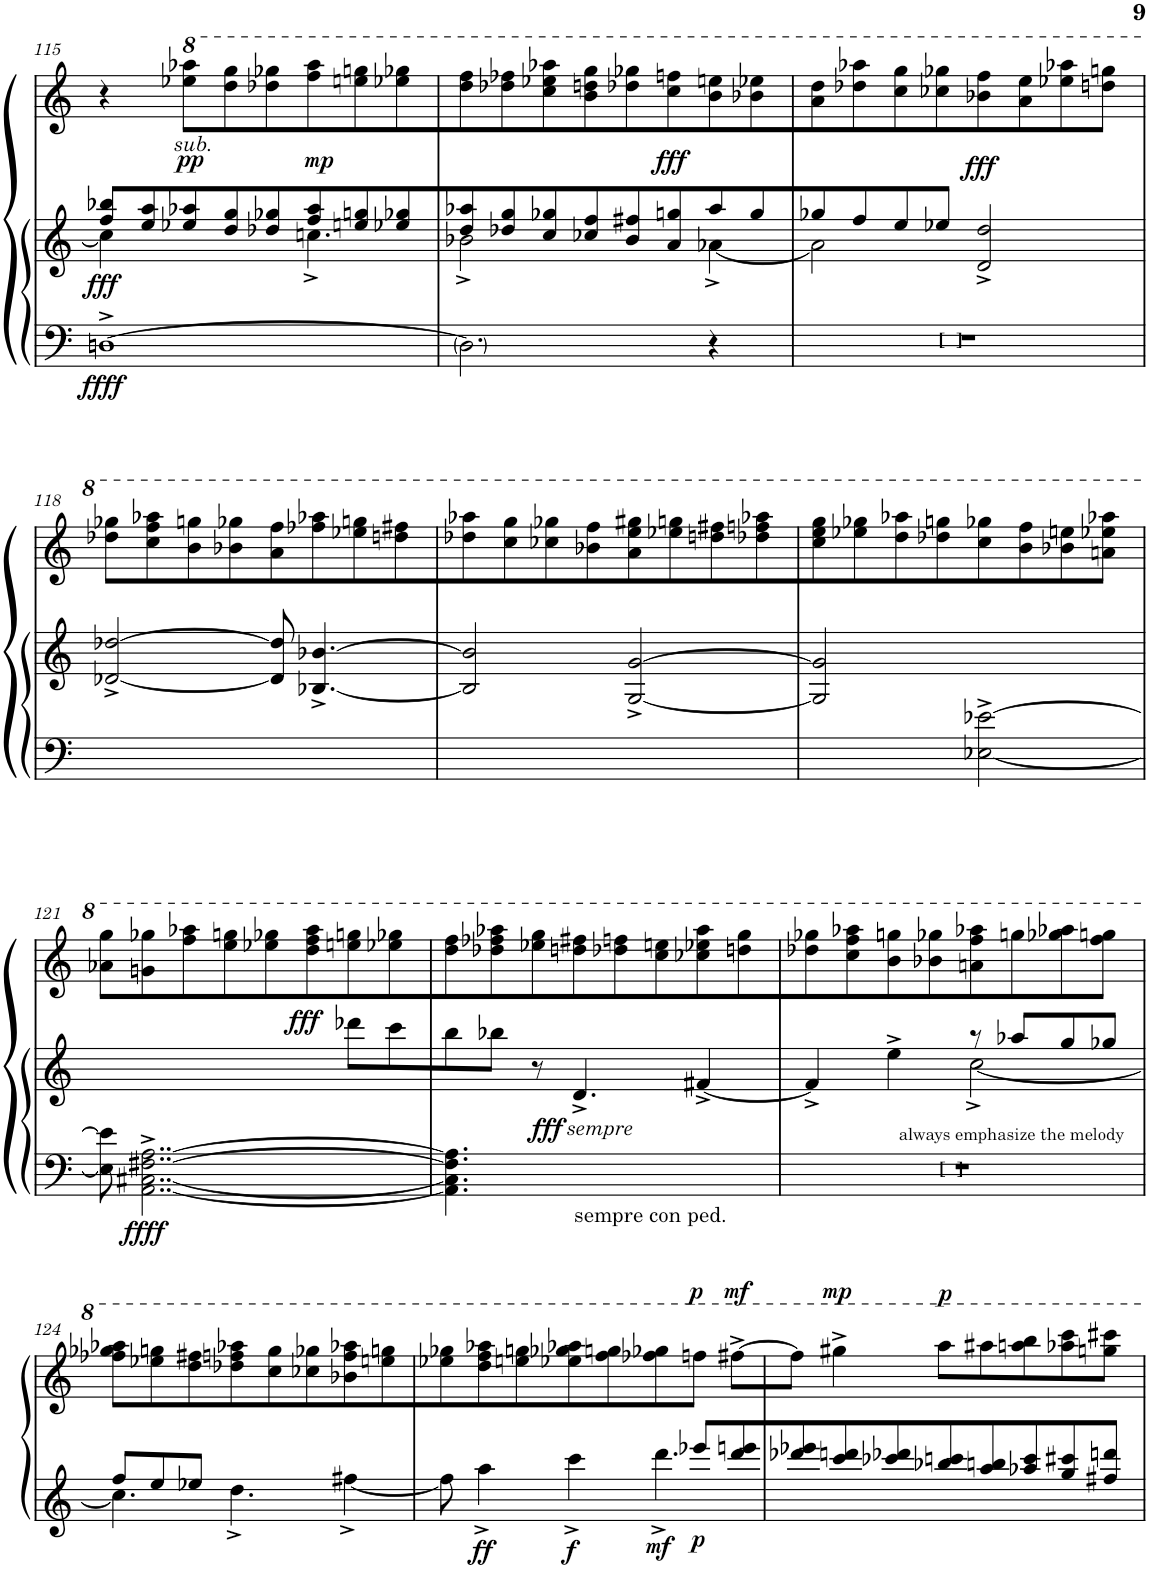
**kern	**kern	**kern	**kern	**dynam
*part1	*part1	*part1	*part1	*part1
*staff4	*staff3	*staff2	*staff1	*staff1/2/3/4
*I"Piano	*	*	*	*
*I'Pno.	*	*	*	*
!!LO:PB:g=z
*clefF4	*clefG2	*clefG2	*clefG2	*
*k[]	*k[]	*k[]	*k[]	*
*M4/4	*M4/4	*M4/4	*M4/4	*
=115	=115	=115	=115	=115
*	*^	*	*	*
!	!	!	!	!	!LO:DY:b=4
!	!	!	!	!	!LO:DY:n=1:b=3
[1Dn^	4cc#\]	8ff/ 8bb-X/L	4r	1r	ffff fff
.	.	8ee/ 8aa/	.	.	.
!	!	!	!LO:TX:b:i:t=sub.	!	!
!	!	!	!	!	!LO:DY:n=2:b=2
.	4.ryy	8ee-X/ 8aa-X/	8eee-X\ 8aaa-X\L	.	pp
.	.	8dd/ 8gg/	8ddd\ 8ggg\	.	.
.	.	8dd-X/ 8gg-X/	8ddd-X\ 8ggg-X\	.	.
!	!	!	!	!	!LO:DY:n=3:b=2
.	4.ccn^\	8ff/ 8aa-/	8fff\ 8aaa-\	.	mp
.	.	8een/ 8ggn/	8eeen\ 8gggn\	.	.
.	.	8ee-X/ 8gg-X/	8eee-X\ 8ggg-X\	.	.
=116	=116	=116	=116	=116	=116
2.D\]	2b-X^\	8dd/ 8aa-X/	8ddd\ 8fff\	1r	.
.	.	8dd-X/ 8gg/	8ddd-X\ 8fff-X\	.	.
.	.	8cc/ 8gg-X/	8ccc\ 8eee-X\ 8aaa-X\	.	.
.	.	8cc-X/ 8ff/	8bb\ 8dddn\ 8ggg\	.	.
.	4ryy	8b-/ 8ff#X/	8ddd-X\ 8ggg-X\	.	.
!	!	!	!	!	!LO:DY:b=2
.	.	8a/ 8ggn/	8ccc\ 8fffn\	.	fff
4r	[4a-X^\	8aa-/	8bb\ 8eeen\	.	.
.	.	8gg/	8bb-X\ 8eee-X\	.	.
=117	=117	=117	=117	=117	=117
!LO:TX:a:B:t=[  ]	!	!	!	!	!
1r	2a-\]	8gg-X/	8aa\ 8ddd\	1r	.
.	.	8ff/	8ddd-X\ 8aaa-X\	.	.
.	.	8ee/	8ccc\ 8ggg\	.	.
.	.	8ee-X/J	8ccc-X\ 8ggg-X\	.	.
!	!	!	!	!	!LO:DY:a=3
.	2ryy	2d/^ 2dd/^	8bb-X\ 8fff\	.	fff
.	.	.	8aa\ 8eee\	.	.
.	.	.	8eee-X\ 8aaa-X\	.	.
.	.	.	8dddn\ 8gggn\J	.	.
*	*v	*v	*	*	*
!!LO:LB:g=z
=118	=118	=118	=118	=118
1ryy	[2d-X/^ [2dd-X/^	8ddd-X\ 8ggg-X\L	1r	.
.	.	8ccc\ 8fff\ 8aaa-X\	.	.
.	.	8bb\ 8gggn\	.	.
.	.	8bb-X\ 8ggg-X\	.	.
.	8d-/] 8dd-/]	8aa\ 8fff\	.	.
.	[4.B-X/^ [4.b-X/^	8fff-X\ 8aaa-X\	.	.
.	.	8eee-X\ 8gggn\	.	.
.	.	8dddn\ 8fff#X\	.	.
=119	=119	=119	=119	=119
1ryy	2B-/] 2b-/]	8ddd-X\ 8aaa-X\	1r	.
.	.	8ccc\ 8ggg\	.	.
.	.	8ccc-X\ 8ggg-X\	.	.
.	.	8bb-X\ 8fff\	.	.
.	[2G/^ [2g/^	8aa\ 8eee\ 8ggg#X\	.	.
.	.	8eee-X\ 8gggn\	.	.
.	.	8dddn\ 8fff#X\	.	.
.	.	8ddd-X\ 8fffn\ 8aaa-X\	.	.
=120	=120	=120	=120	=120
*^	*	*	*	*
1ryy	2ryy	2G/] 2g/]	8ccc\ 8eee\ 8ggg\	1r	.
.	.	.	8eee-X\ 8ggg-X\	.	.
.	.	.	8ddd\ 8aaa-X\	.	.
.	.	.	8ddd-X\ 8gggn\	.	.
.	[2E-X\^ [2e-X\^	2ryy	8ccc\ 8ggg-X\	.	.
.	.	.	8bb\ 8fff\	.	.
.	.	.	8bb-X\ 8eeen\	.	.
.	.	.	8aan\ 8eee-X\ 8aaa-X\J	.	.
!!LO:LB:g=z
=121	=121	=121	=121	=121	=121
8ryy	8E-\] 8e-\]	8ryy	8aa-X\ 8ggg\L	1r	.
!	!	!	!	!	!LO:DY:b=4
[2..AA\^ [2..C#X\^ [2..F#X\^ [2..A\^	2..ryy	8ryy	8ggn\ 8ggg-X\	.	ffff
.	.	2ryy	8fff\ 8aaa-X\	.	.
.	.	.	8eee\ 8gggn\	.	.
.	.	.	8eee-X\ 8ggg-X\	.	.
.	.	.	8ddd\ 8fff\ 8aaa-\	.	.
!	!	!	!	!	!LO:DY:a=3
.	.	8ddd-X\L	8eeen\ 8gggn\	.	fff
.	.	8ccc\	8eee-X\ 8ggg-X\	.	.
*v	*v	*	*	*	*
=122	=122	=122	=122	=122
!LO:TX:b:t=sempre con ped.	!	!	!	!
4.AA\] 4.C#\] 4.F#\] 4.A\]	8bb\	8ddd\ 8fff\	1r	.
.	8bb-X\J	8ddd-X\ 8fff-X\ 8aaa-X\	.	.
.	8r	8eee-X\ 8ggg\	.	.
!	!	!	!	!LO:DY:b=3
!	!	!	!	!LO:DY:n=1:b=3
8ryy	4.d^/	8dddn\ 8fff#X\	.	fff other-dynamics
2ryy	.	8ddd-X\ 8fffn\	.	.
.	.	8ccc\ 8eeen\	.	.
.	[4f#X^/	8ccc-X\ 8eee-X\ 8aaa-\	.	.
.	.	8dddn\ 8ggg\	.	.
=123	=123	=123	=123	=123
*	*^	*	*	*
!LO:TX:a:B:t=[  ]	!	!	!	!	!
1r	2ryy	4f#^/]	8ddd-X\ 8ggg-X\	1r	.
.	.	.	8ccc\ 8fff\ 8aaa-X\	.	.
.	.	4ee^\	8bb\ 8gggn\	.	.
.	.	.	8bb-X\ 8ggg-X\	.	.
!	!LO:TX:b:t=always emphasize the melody	!	!	!	!
.	[2cc^\	8r	8aan\ 8fff\ 8aaa-X\	.	.
.	.	8aa-X/L	8gggn\	.	.
.	.	8gg/	8ggg-X\ 8aaa-X\	.	.
.	.	8gg-X/J	8fff\ 8gggn\J	.	.
!!LO:LB:g=z
=124	=124	=124	=124	=124	=124
1r	4.cc\]	8ff/L	8fff-X\ 8ggg-X\ 8aaa-X\L	1r	.
.	.	8ee/	8eee-X\ 8gggn\	.	.
.	.	8ee-X/J	8ddd\ 8fff#X\	.	.
.	4.dd^\	8ryy	8ddd-X\ 8fffn\ 8aaa-X\	.	.
.	.	2ryy	8ccc\ 8ggg\	.	.
.	.	.	8ccc-X\ 8ggg-X\	.	.
.	[4ff#X^\	.	8bb-X\ 8fff\ 8aaa-X\	.	.
.	.	.	8eeen\ 8gggn\	.	.
=125	=125	=125	=125	=125	=125
1r	8ff#\]	2ryy	8eee-X\ 8ggg-X\	1r	.
!	!	!	!	!	!LO:DY:b=3
.	4aa^\	.	8ddd\ 8fff\ 8aaa-X\	.	ff
.	.	.	8eeen\ 8gggn\	.	.
!	!	!	!	!	!LO:DY:b=3
.	4ccc^\	.	8eee-X\ 8ggg-X\ 8aaa-X\	.	f
.	.	4ryy	8fff\ 8gggn\	.	.
!	!	!	!	!	!LO:DY:b=3
.	4.ddd^\	.	8fff-X\ 8ggg-X\	.	mf
!	!	!	!	!	!LO:DY:b=3
!	!	!	!	!	!LO:DY:n=1:a=2
.	.	8eee-X/L	8fffn\J	.	p p
!	!	!	!	!	!LO:DY:n=2:a=2
.	.	8ddd/ 8eeen/	[8fff#X^\L	.	mf
*	*v	*v	*	*	*
=126	=126	=126	=126	=126
1r	8ddd-X/ 8eee-X/	8fff#\J]	1r	.
!	!	!	!	!LO:DY:a=2
.	8ccc/ 8dddn/	4ggg#X^\	.	mp
.	8ccc-X/ 8ddd-X/	.	.	.
!	!	!	!	!LO:DY:a=2
.	8bb-X/ 8cccn/	8aaa\L	.	p
.	8aa/ 8bbn/	8aaa#X\	.	.
.	8aa-X/ 8ccc/	8aaan\ 8bbb\	.	.
.	8gg/ 8ccc#X/	8aaa-X\ 8cccc\	.	.
.	8ff#X/ 8dddn/J	8gggn\ 8cccc#X\J	.	.
=	=	=	=	=
*-	*-	*-	*-	*-
